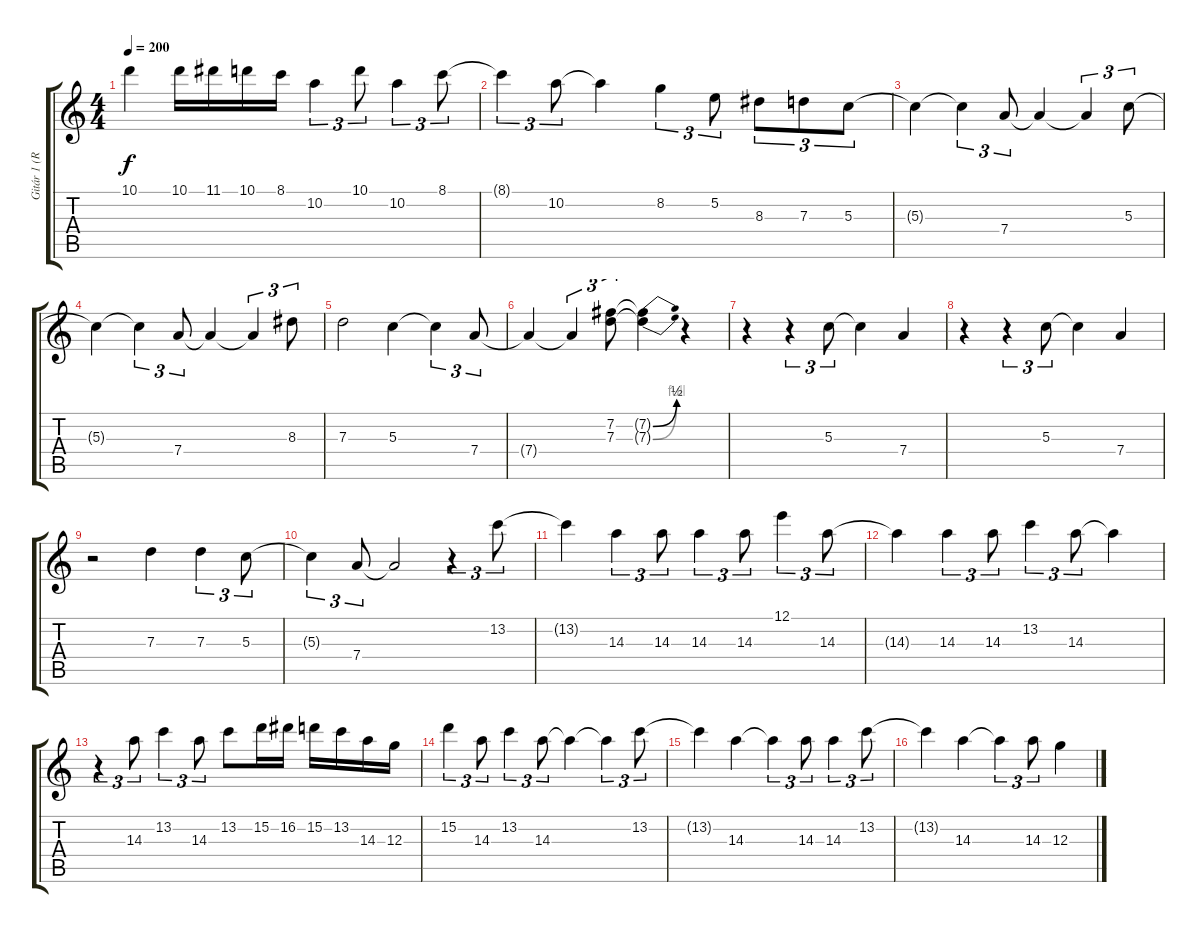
\track ("Gitár 1 (Ritchie Blackmore)" "Gitár 1 (R") {instrument distortionguitar}
\staff {score tabs}
\tuning (E4 B3 G3 D3 A2 E2) {hide}
\ts (4 4)
\tempo 200
\clef g2
\ks c
10.1.4{dy f} 10.1.16 11.1.16 10.1.16 8.1.16 10.2.4{tu (3 2)} 10.1.8{tu (3 2)} 10.2.4{tu (3 2)} 8.1.8{tu (3 2)} |
8.1{t}.4{tu (3 2)} 10.2.8{tu (3 2)} 10.2{t}.4 8.2.4{tu (3 2)} 5.2.8{tu (3 2)} 8.3.8{tu (3 2)} 7.3.8{tu (3 2)} 5.3.8{tu (3 2)} |
5.3{t}.4 5.3{t}.4{tu (3 2)} 7.4.8{tu (3 2)} 7.4{t}.4 7.4{t}.4{tu (3 2)} 5.3.8{tu (3 2)} |
5.3{t}.4 5.3{t}.4{tu (3 2)} 7.4.8{tu (3 2)} 7.4{t}.4 7.4{t}.4{tu (3 2)} 8.3.8{tu (3 2)} |
7.3.2 5.3.4 5.3{t}.4{tu (3 2)} 7.4.8{tu (3 2)} |
7.4{t}.4 7.4{t}.4{tu (3 2)} (7.2 7.3).8{tu (3 2)} (7.2{be (bend 0 0 60 2) t} 7.3{be (bend 0 0 60 4) t}).4 r.4 |
r.4 r.4{tu (3 2)} 5.3.8{tu (3 2)} 5.3{t}.4 7.4.4 |
r.4 r.4{tu (3 2)} 5.3.8{tu (3 2)} 5.3{t}.4 7.4.4 |
r.2 7.3.4 7.3.4{tu (3 2)} 5.3.8{tu (3 2)} |
5.3{t}.4{tu (3 2)} 7.4.8{tu (3 2)} 7.4{t}.2 r.4{tu (3 2)} 13.2.8{tu (3 2)} |
13.2{t}.4 14.3.4{tu (3 2)} 14.3.8{tu (3 2)} 14.3.4{tu (3 2)} 14.3.8{tu (3 2)} 12.1.4{tu (3 2)} 14.3.8{tu (3 2)} |
14.3{t}.4 14.3.4{tu (3 2)} 14.3.8{tu (3 2)} 13.2.4{tu (3 2)} 14.3.8{tu (3 2)} 14.3{t}.4 |
r.4{tu (3 2)} 14.3.8{tu (3 2)} 13.2.4{tu (3 2)} 14.3.8{tu (3 2)} 13.2.8 15.2.16 16.2.16 15.2.16 13.2.16 14.3.16 12.3.16 |
15.2.4{tu (3 2)} 14.3.8{tu (3 2)} 13.2.4{tu (3 2)} 14.3.8{tu (3 2)} 14.3{t}.4 14.3{t}.4{tu (3 2)} 13.2.8{tu (3 2)} |
13.2{t}.4 14.3.4 14.3{t}.4{tu (3 2)} 14.3.8{tu (3 2)} 14.3.4{tu (3 2)} 13.2.8{tu (3 2)} |
13.2{t}.4 14.3.4 14.3{t}.4{tu (3 2)} 14.3.8{tu (3 2)} 12.3.4
